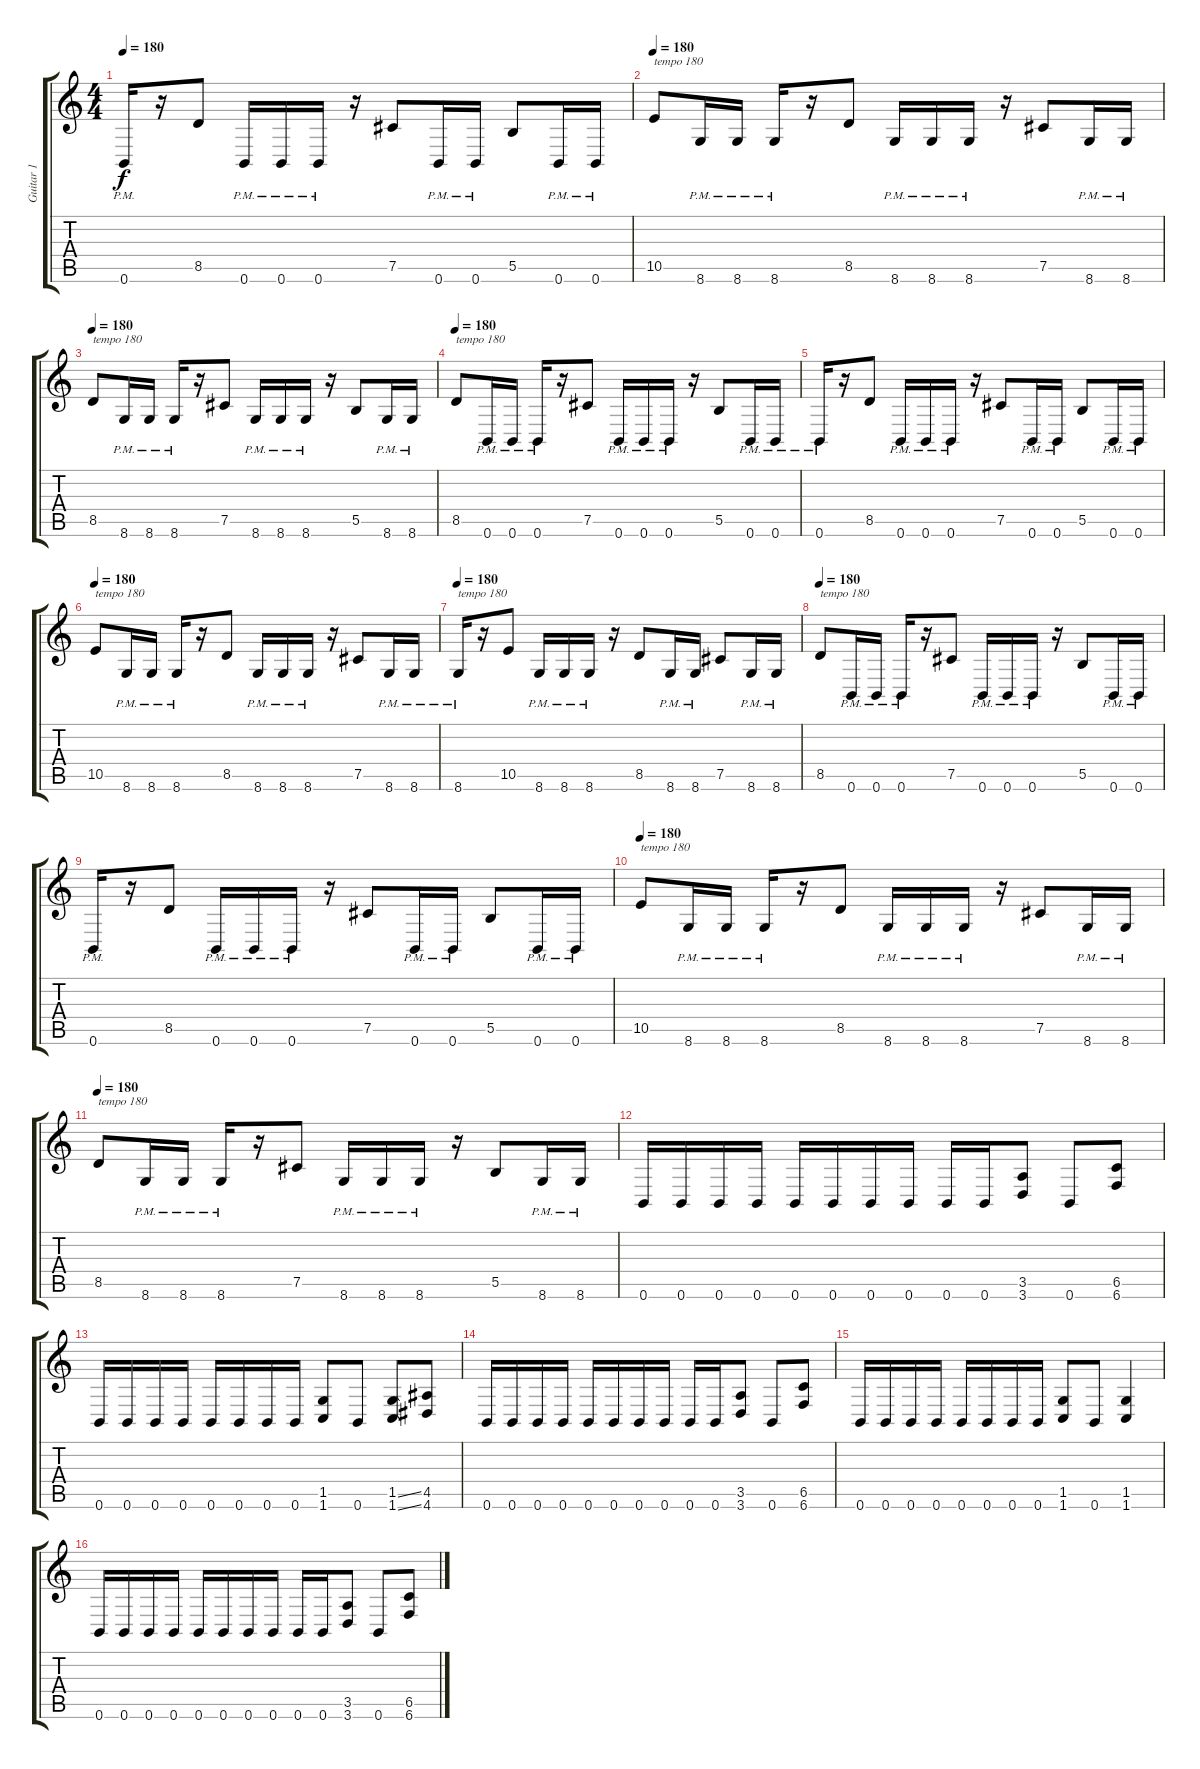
\track ("Guitar 1" "Guitar 1") {instrument distortionguitar}
\staff {score tabs}
\tuning (Db4 Ab3 E3 B2 Gb2 B1) {hide}
\ts (4 4)
\tempo 180
\clef g2
\ks c
0.6{pm}.16{dy f} r.16 8.5.8 0.6{pm}.16 0.6{pm}.16 0.6{pm}.16 r.16 7.5.8 0.6{pm}.16 0.6{pm}.16 5.5.8 0.6{pm}.16 0.6{pm}.16 |
\tempo 180
10.5.8{txt "tempo 180"} 8.6{pm}.16 8.6{pm}.16 8.6{pm}.16 r.16 8.5.8 8.6{pm}.16 8.6{pm}.16 8.6{pm}.16 r.16 7.5.8 8.6{pm}.16 8.6{pm}.16 |
\tempo 180
8.5.8{txt "tempo 180"} 8.6{pm}.16 8.6{pm}.16 8.6{pm}.16 r.16 7.5.8 8.6{pm}.16 8.6{pm}.16 8.6{pm}.16 r.16 5.5.8 8.6{pm}.16 8.6{pm}.16 |
\tempo 180
8.5.8{txt "tempo 180"} 0.6{pm}.16 0.6{pm}.16 0.6{pm}.16 r.16 7.5.8 0.6{pm}.16 0.6{pm}.16 0.6{pm}.16 r.16 5.5.8 0.6{pm}.16 0.6{pm}.16 |
0.6{pm}.16 r.16 8.5.8 0.6{pm}.16 0.6{pm}.16 0.6{pm}.16 r.16 7.5.8 0.6{pm}.16 0.6{pm}.16 5.5.8 0.6{pm}.16 0.6{pm}.16 |
\tempo 180
10.5.8{txt "tempo 180"} 8.6{pm}.16 8.6{pm}.16 8.6{pm}.16 r.16 8.5.8 8.6{pm}.16 8.6{pm}.16 8.6{pm}.16 r.16 7.5.8 8.6{pm}.16 8.6{pm}.16 |
\tempo 180
8.6{pm}.16{txt "tempo 180"} r.16 10.5.8 8.6{pm}.16 8.6{pm}.16 8.6{pm}.16 r.16 8.5.8 8.6{pm}.16 8.6{pm}.16 7.5.8 8.6{pm}.16 8.6{pm}.16 |
\tempo 180
8.5.8{txt "tempo 180"} 0.6{pm}.16 0.6{pm}.16 0.6{pm}.16 r.16 7.5.8 0.6{pm}.16 0.6{pm}.16 0.6{pm}.16 r.16 5.5.8 0.6{pm}.16 0.6{pm}.16 |
0.6{pm}.16 r.16 8.5.8 0.6{pm}.16 0.6{pm}.16 0.6{pm}.16 r.16 7.5.8 0.6{pm}.16 0.6{pm}.16 5.5.8 0.6{pm}.16 0.6{pm}.16 |
\tempo 180
10.5.8{txt "tempo 180"} 8.6{pm}.16 8.6{pm}.16 8.6{pm}.16 r.16 8.5.8 8.6{pm}.16 8.6{pm}.16 8.6{pm}.16 r.16 7.5.8 8.6{pm}.16 8.6{pm}.16 |
\tempo 180
8.5.8{txt "tempo 180"} 8.6{pm}.16 8.6{pm}.16 8.6{pm}.16 r.16 7.5.8 8.6{pm}.16 8.6{pm}.16 8.6{pm}.16 r.16 5.5.8 8.6{pm}.16 8.6{pm}.16 |
0.6.16 0.6.16 0.6.16 0.6.16 0.6.16 0.6.16 0.6.16 0.6.16 0.6.16 0.6.16 (3.5 3.6).8 0.6.8 (6.5 6.6).8 |
0.6.16 0.6.16 0.6.16 0.6.16 0.6.16 0.6.16 0.6.16 0.6.16 (1.5 1.6).8 0.6.8 (1.5{ss} 1.6{ss}).8 (4.5 4.6).8 |
0.6.16 0.6.16 0.6.16 0.6.16 0.6.16 0.6.16 0.6.16 0.6.16 0.6.16 0.6.16 (3.5 3.6).8 0.6.8 (6.5 6.6).8 |
0.6.16 0.6.16 0.6.16 0.6.16 0.6.16 0.6.16 0.6.16 0.6.16 (1.5 1.6).8 0.6.8 (1.5 1.6).4 |
0.6.16 0.6.16 0.6.16 0.6.16 0.6.16 0.6.16 0.6.16 0.6.16 0.6.16 0.6.16 (3.5 3.6).8 0.6.8 (6.5 6.6).8
